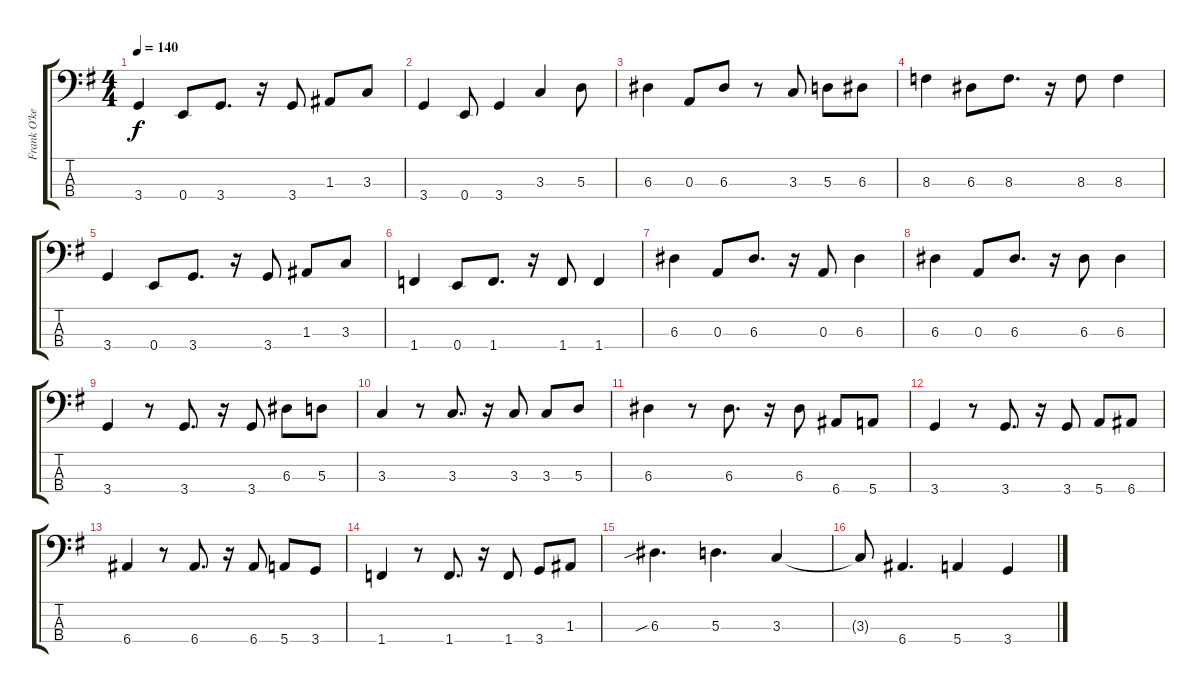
\track ("Frank O'keefe Bass" "Frank O'ke") {instrument electricbassfinger}
\staff {score tabs}
\tuning (G2 D2 A1 E1) {hide}
\ts (4 4)
\tempo 140
\clef f4
\ks g
3.4.4{dy f} 0.4.8 3.4.8{d} r.16 3.4.8 1.3.8 3.3.8 |
3.4.4 0.4.8 3.4.4 3.3.4 5.3.8 |
6.3.4 0.3.8 6.3.8 r.8 3.3.8 5.3.8 6.3.8 |
8.3.4 6.3.8 8.3.8{d} r.16 8.3.8 8.3.4 |
3.4.4 0.4.8 3.4.8{d} r.16 3.4.8 1.3.8 3.3.8 |
1.4.4 0.4.8 1.4.8{d} r.16 1.4.8 1.4.4 |
6.3.4 0.3.8 6.3.8{d} r.16 0.3.8 6.3.4 |
6.3.4 0.3.8 6.3.8{d} r.16 6.3.8 6.3.4 |
3.4.4 r.8 3.4.8{d} r.16 3.4.8 6.3.8 5.3.8 |
3.3.4 r.8 3.3.8{d} r.16 3.3.8 3.3.8 5.3.8 |
6.3.4 r.8 6.3.8{d} r.16 6.3.8 6.4.8 5.4.8 |
3.4.4 r.8 3.4.8{d} r.16 3.4.8 5.4.8 6.4.8 |
6.4.4 r.8 6.4.8{d} r.16 6.4.8 5.4.8 3.4.8 |
1.4.4 r.8 1.4.8{d} r.16 1.4.8 3.4.8 1.3.8 |
6.3{sib}.4{d} 5.3.4{d} 3.3.4 |
3.3{t}.8 6.4.4{d} 5.4.4 3.4.4
